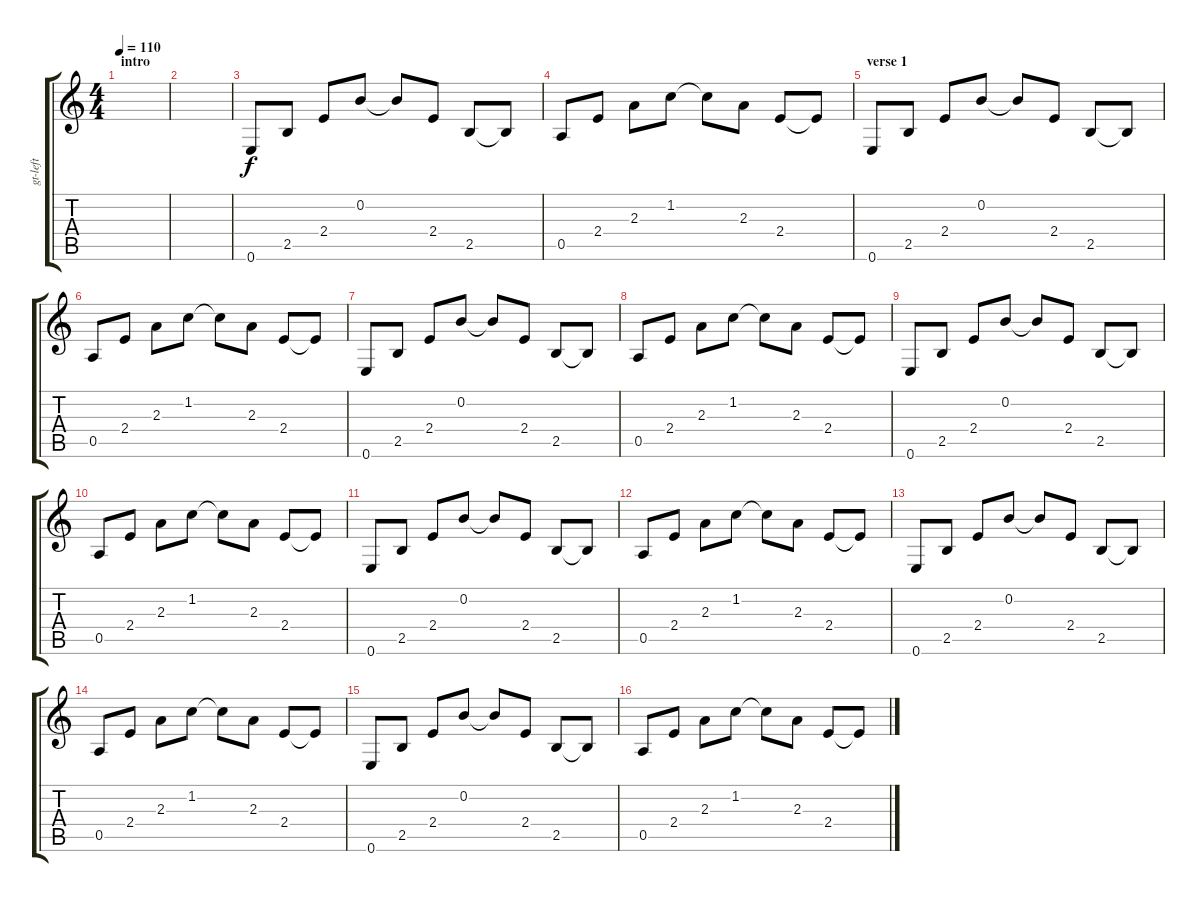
\track ("gt-left" "gt-left") {instrument electricguitarclean}
\staff {score tabs}
\tuning (E4 B3 G3 D3 A2 E2) {hide}
\ts (4 4)
\section ("" "intro")
\tempo 110
\clef g2
\ks c
|
|
0.6.8 2.5.8 2.4.8 0.2.8 0.2{t}.8 2.4.8 2.5.8 2.5{t}.8 |
0.5.8 2.4.8 2.3.8 1.2.8 1.2{t}.8 2.3.8 2.4.8 2.4{t}.8 |
\section ("" "verse 1")
0.6.8 2.5.8 2.4.8 0.2.8 0.2{t}.8 2.4.8 2.5.8 2.5{t}.8 |
0.5.8 2.4.8 2.3.8 1.2.8 1.2{t}.8 2.3.8 2.4.8 2.4{t}.8 |
0.6.8 2.5.8 2.4.8 0.2.8 0.2{t}.8 2.4.8 2.5.8 2.5{t}.8 |
0.5.8 2.4.8 2.3.8 1.2.8 1.2{t}.8 2.3.8 2.4.8 2.4{t}.8 |
0.6.8 2.5.8 2.4.8 0.2.8 0.2{t}.8 2.4.8 2.5.8 2.5{t}.8 |
0.5.8 2.4.8 2.3.8 1.2.8 1.2{t}.8 2.3.8 2.4.8 2.4{t}.8 |
0.6.8 2.5.8 2.4.8 0.2.8 0.2{t}.8 2.4.8 2.5.8 2.5{t}.8 |
0.5.8 2.4.8 2.3.8 1.2.8 1.2{t}.8 2.3.8 2.4.8 2.4{t}.8 |
0.6.8 2.5.8 2.4.8 0.2.8 0.2{t}.8 2.4.8 2.5.8 2.5{t}.8 |
0.5.8 2.4.8 2.3.8 1.2.8 1.2{t}.8 2.3.8 2.4.8 2.4{t}.8 |
0.6.8 2.5.8 2.4.8 0.2.8 0.2{t}.8 2.4.8 2.5.8 2.5{t}.8 |
0.5.8 2.4.8 2.3.8 1.2.8 1.2{t}.8 2.3.8 2.4.8 2.4{t}.8
